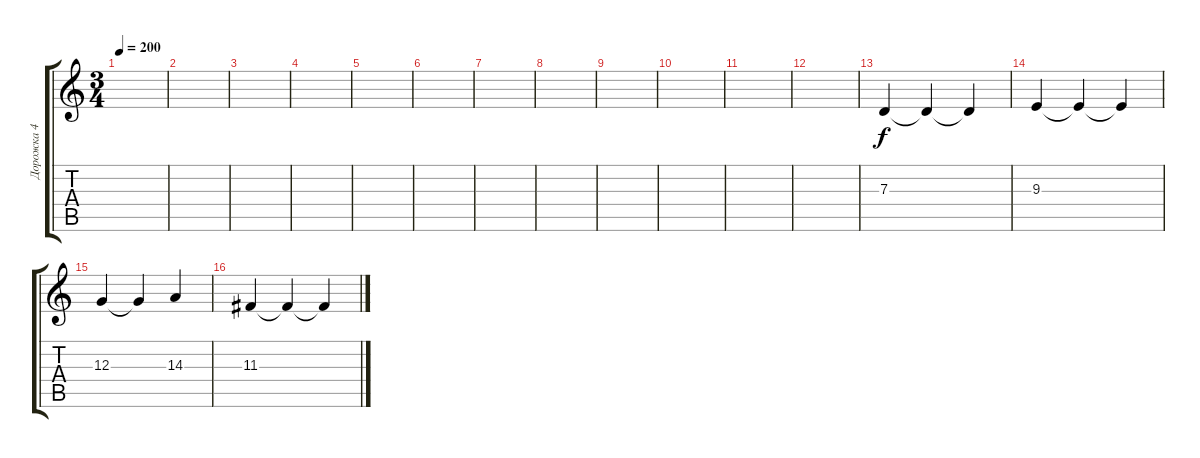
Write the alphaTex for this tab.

\track ("Дорожка 4" "Дорожка 4") {instrument flute}
\staff {score tabs}
\tuning (E4 B3 G3 D3 A2 E2) {hide}
\ts (3 4)
\tempo 200
\clef g2
\ks c
|
|
|
|
|
|
|
|
|
|
|
|
7.3.4{instrument flute} 7.3{t}.4 7.3{t}.4 |
9.3.4 9.3{t}.4 9.3{t}.4 |
12.3.4 12.3{t}.4 14.3.4 |
11.3.4 11.3{t}.4 11.3{t}.4
